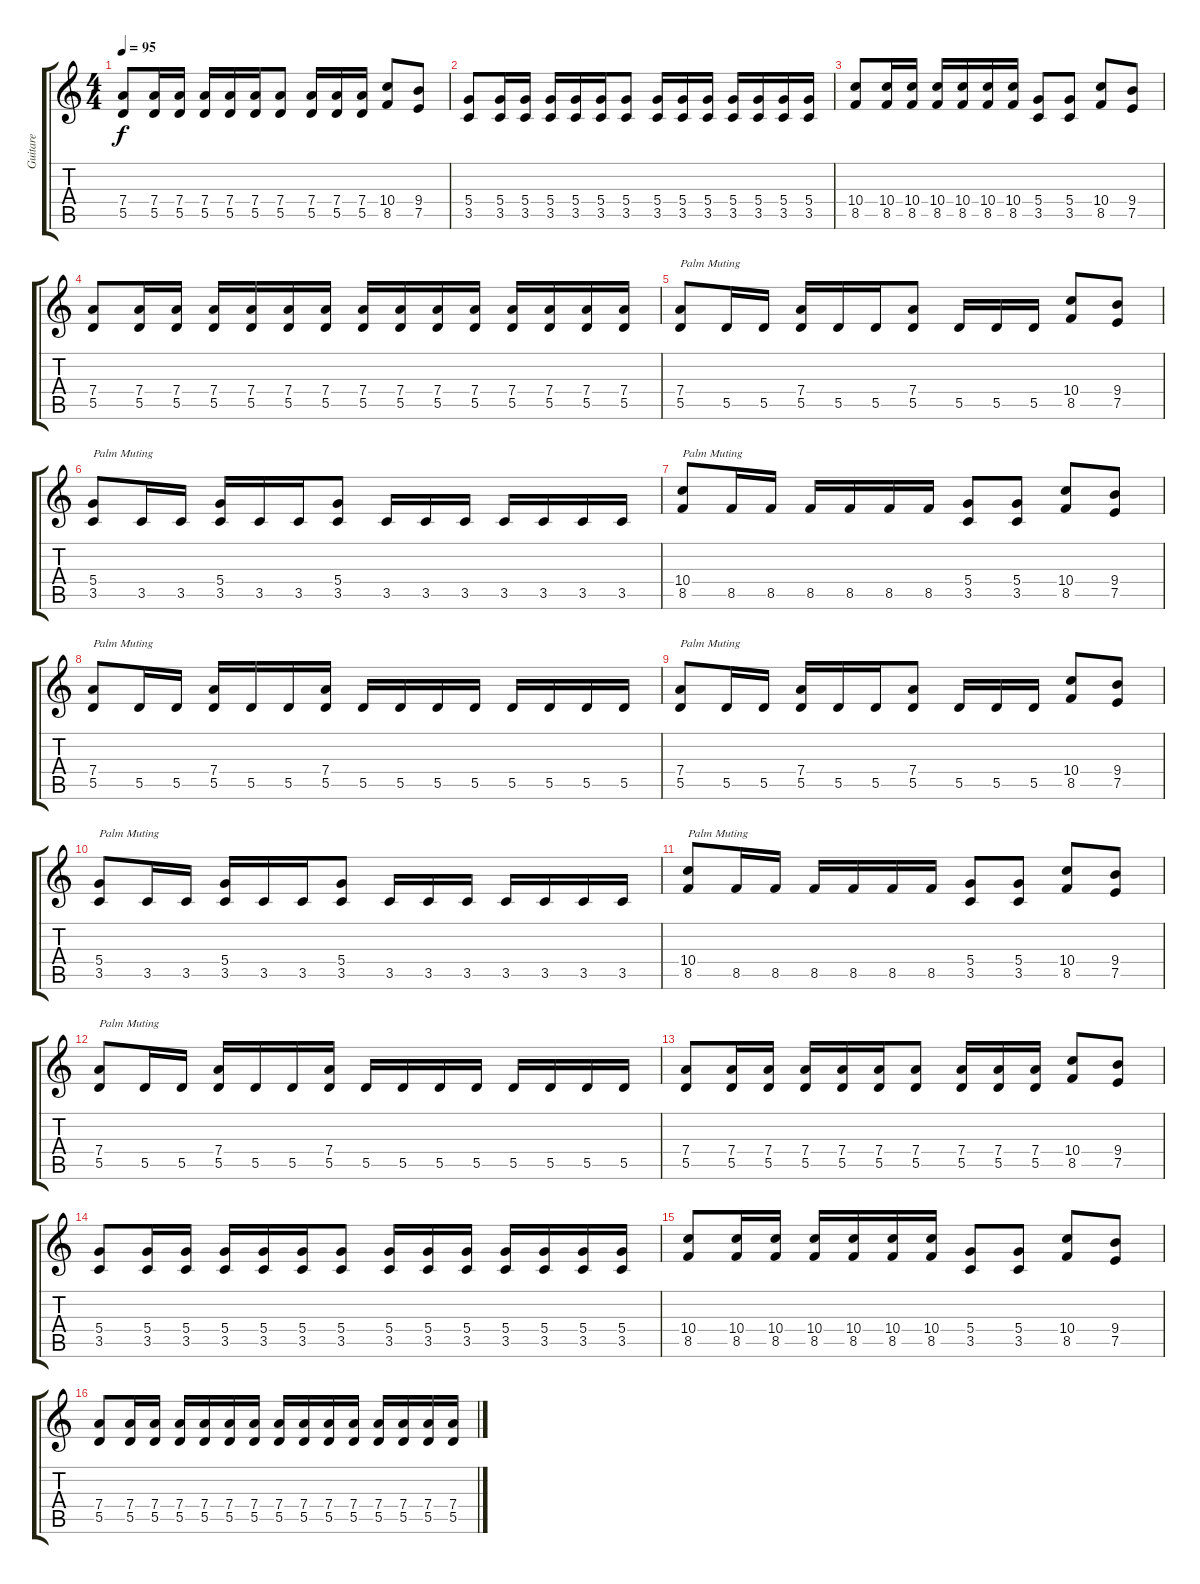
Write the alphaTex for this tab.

\track ("Guitare" "Guitare") {instrument distortionguitar}
\staff {score tabs}
\tuning (E4 B3 G3 D3 A2 E2) {hide}
\ts (4 4)
\tempo 95
\clef g2
\ks c
(7.4 5.5).8{dy f} (7.4 5.5).16 (7.4 5.5).16 (7.4 5.5).16 (7.4 5.5).16 (7.4 5.5).16 (7.4 5.5).8 (7.4 5.5).16 (7.4 5.5).16 (7.4 5.5).16 (10.4 8.5).8 (9.4 7.5).8 |
(5.4 3.5).8 (5.4 3.5).16 (5.4 3.5).16 (5.4 3.5).16 (5.4 3.5).16 (5.4 3.5).16 (5.4 3.5).8 (5.4 3.5).16 (5.4 3.5).16 (5.4 3.5).16 (5.4 3.5).16 (5.4 3.5).16 (5.4 3.5).16 (5.4 3.5).16 |
(10.4 8.5).8 (10.4 8.5).16 (10.4 8.5).16 (10.4 8.5).16 (10.4 8.5).16 (10.4 8.5).16 (10.4 8.5).16 (5.4 3.5).8 (5.4 3.5).8 (10.4 8.5).8 (9.4 7.5).8 |
(7.4 5.5).8 (7.4 5.5).16 (7.4 5.5).16 (7.4 5.5).16 (7.4 5.5).16 (7.4 5.5).16 (7.4 5.5).16 (7.4 5.5).16 (7.4 5.5).16 (7.4 5.5).16 (7.4 5.5).16 (7.4 5.5).16 (7.4 5.5).16 (7.4 5.5).16 (7.4 5.5).16 |
(7.4 5.5).8{txt "Palm Muting"} 5.5.16 5.5.16 (7.4 5.5).16 5.5.16 5.5.16 (7.4 5.5).8 5.5.16 5.5.16 5.5.16 (10.4 8.5).8 (9.4 7.5).8 |
(5.4 3.5).8{txt "Palm Muting"} 3.5.16 3.5.16 (5.4 3.5).16 3.5.16 3.5.16 (5.4 3.5).8 3.5.16 3.5.16 3.5.16 3.5.16 3.5.16 3.5.16 3.5.16 |
(10.4 8.5).8{txt "Palm Muting"} 8.5.16 8.5.16 8.5.16 8.5.16 8.5.16 8.5.16 (5.4 3.5).8 (5.4 3.5).8 (10.4 8.5).8 (9.4 7.5).8 |
(7.4 5.5).8{txt "Palm Muting"} 5.5.16 5.5.16 (7.4 5.5).16 5.5.16 5.5.16 (7.4 5.5).16 5.5.16 5.5.16 5.5.16 5.5.16 5.5.16 5.5.16 5.5.16 5.5.16 |
(7.4 5.5).8{txt "Palm Muting"} 5.5.16 5.5.16 (7.4 5.5).16 5.5.16 5.5.16 (7.4 5.5).8 5.5.16 5.5.16 5.5.16 (10.4 8.5).8 (9.4 7.5).8 |
(5.4 3.5).8{txt "Palm Muting"} 3.5.16 3.5.16 (5.4 3.5).16 3.5.16 3.5.16 (5.4 3.5).8 3.5.16 3.5.16 3.5.16 3.5.16 3.5.16 3.5.16 3.5.16 |
(10.4 8.5).8{txt "Palm Muting"} 8.5.16 8.5.16 8.5.16 8.5.16 8.5.16 8.5.16 (5.4 3.5).8 (5.4 3.5).8 (10.4 8.5).8 (9.4 7.5).8 |
(7.4 5.5).8{txt "Palm Muting"} 5.5.16 5.5.16 (7.4 5.5).16 5.5.16 5.5.16 (7.4 5.5).16 5.5.16 5.5.16 5.5.16 5.5.16 5.5.16 5.5.16 5.5.16 5.5.16 |
(7.4 5.5).8 (7.4 5.5).16 (7.4 5.5).16 (7.4 5.5).16 (7.4 5.5).16 (7.4 5.5).16 (7.4 5.5).8 (7.4 5.5).16 (7.4 5.5).16 (7.4 5.5).16 (10.4 8.5).8 (9.4 7.5).8 |
(5.4 3.5).8 (5.4 3.5).16 (5.4 3.5).16 (5.4 3.5).16 (5.4 3.5).16 (5.4 3.5).16 (5.4 3.5).8 (5.4 3.5).16 (5.4 3.5).16 (5.4 3.5).16 (5.4 3.5).16 (5.4 3.5).16 (5.4 3.5).16 (5.4 3.5).16 |
(10.4 8.5).8 (10.4 8.5).16 (10.4 8.5).16 (10.4 8.5).16 (10.4 8.5).16 (10.4 8.5).16 (10.4 8.5).16 (5.4 3.5).8 (5.4 3.5).8 (10.4 8.5).8 (9.4 7.5).8 |
(7.4 5.5).8 (7.4 5.5).16 (7.4 5.5).16 (7.4 5.5).16 (7.4 5.5).16 (7.4 5.5).16 (7.4 5.5).16 (7.4 5.5).16 (7.4 5.5).16 (7.4 5.5).16 (7.4 5.5).16 (7.4 5.5).16 (7.4 5.5).16 (7.4 5.5).16 (7.4 5.5).16
